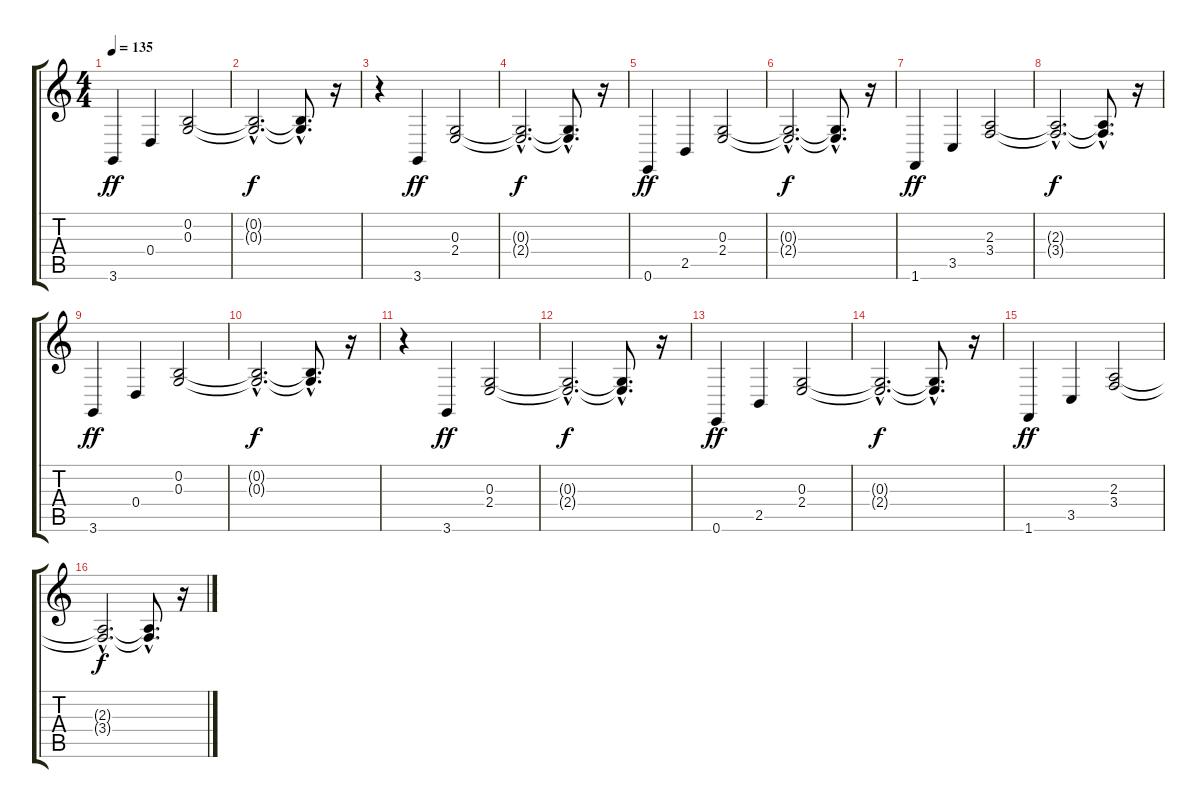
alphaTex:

\track "" {instrument synthstrings2}
\staff {score tabs}
\tuning (E4 B3 G3 D3 A2 E2) {hide}
\ts (4 4)
\tempo 135
\clef g2
\ks c
3.6.4{dy ff} 0.4.4 (0.2 0.3).2 |
(0.2{hac t} 0.3{hac t}).2{d dy f} (0.2{hac t} 0.3{hac t}).8{d} r.16 |
r.4 3.6.4{dy ff} (0.3 2.4).2 |
(0.3{hac t} 2.4{hac t}).2{d dy f} (0.3{hac t} 2.4{hac t}).8{d} r.16 |
0.6.4{dy ff} 2.5.4 (0.3 2.4).2 |
(0.3{hac t} 2.4{hac t}).2{d dy f} (0.3{hac t} 2.4{hac t}).8{d} r.16 |
1.6.4{dy ff} 3.5.4 (2.3 3.4).2 |
(2.3{hac t} 3.4{hac t}).2{d dy f} (2.3{hac t} 3.4{hac t}).8{d} r.16 |
3.6.4{dy ff} 0.4.4 (0.2 0.3).2 |
(0.2{hac t} 0.3{hac t}).2{d dy f} (0.2{hac t} 0.3{hac t}).8{d} r.16 |
r.4 3.6.4{dy ff} (0.3 2.4).2 |
(0.3{hac t} 2.4{hac t}).2{d dy f} (0.3{hac t} 2.4{hac t}).8{d} r.16 |
0.6.4{dy ff} 2.5.4 (0.3 2.4).2 |
(0.3{hac t} 2.4{hac t}).2{d dy f} (0.3{hac t} 2.4{hac t}).8{d} r.16 |
1.6.4{dy ff} 3.5.4 (2.3 3.4).2 |
(2.3{hac t} 3.4{hac t}).2{d dy f} (2.3{hac t} 3.4{hac t}).8{d} r.16
